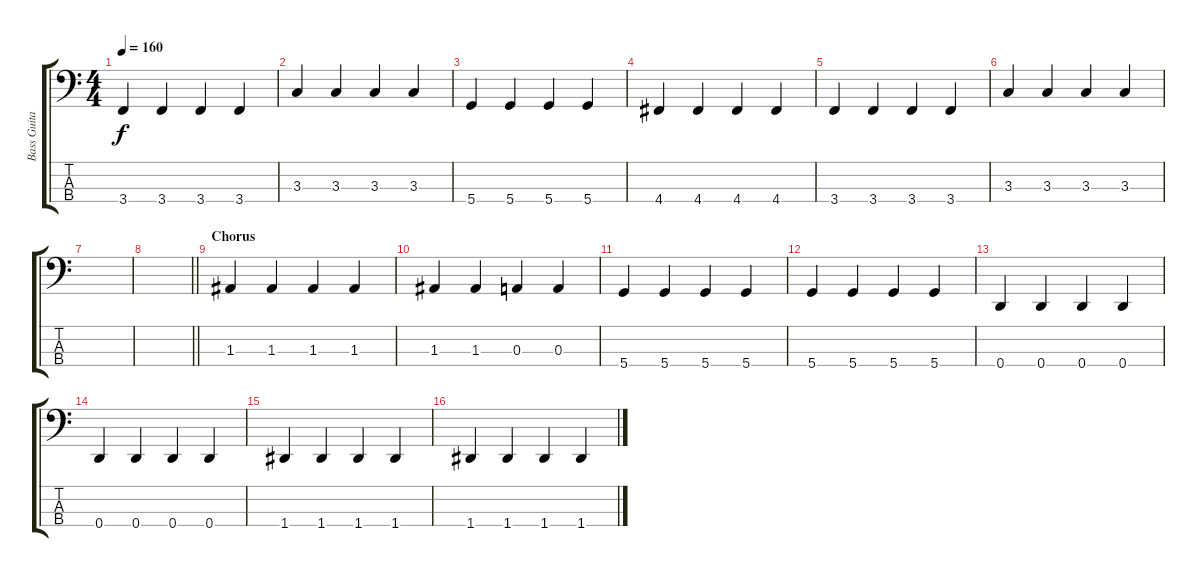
\track ("Bass Guitar" "Bass Guita") {instrument electricbassfinger}
\staff {score tabs}
\tuning (G2 D2 A1 D1) {hide}
\ts (4 4)
\tempo 160
\clef f4
\ks c
3.4.4{dy f} 3.4.4 3.4.4 3.4.4 |
3.3.4 3.3.4 3.3.4 3.3.4 |
5.4.4 5.4.4 5.4.4 5.4.4 |
4.4.4 4.4.4 4.4.4 4.4.4 |
3.4.4 3.4.4 3.4.4 3.4.4 |
3.3.4 3.3.4 3.3.4 3.3.4 |
|
\barLineRight lightlight
|
\section ("" "Chorus")
1.3.4 1.3.4 1.3.4 1.3.4 |
1.3.4 1.3.4 0.3.4 0.3.4 |
5.4.4 5.4.4 5.4.4 5.4.4 |
5.4.4 5.4.4 5.4.4 5.4.4 |
0.4.4 0.4.4 0.4.4 0.4.4 |
0.4.4 0.4.4 0.4.4 0.4.4 |
1.4.4 1.4.4 1.4.4 1.4.4 |
1.4.4 1.4.4 1.4.4 1.4.4
